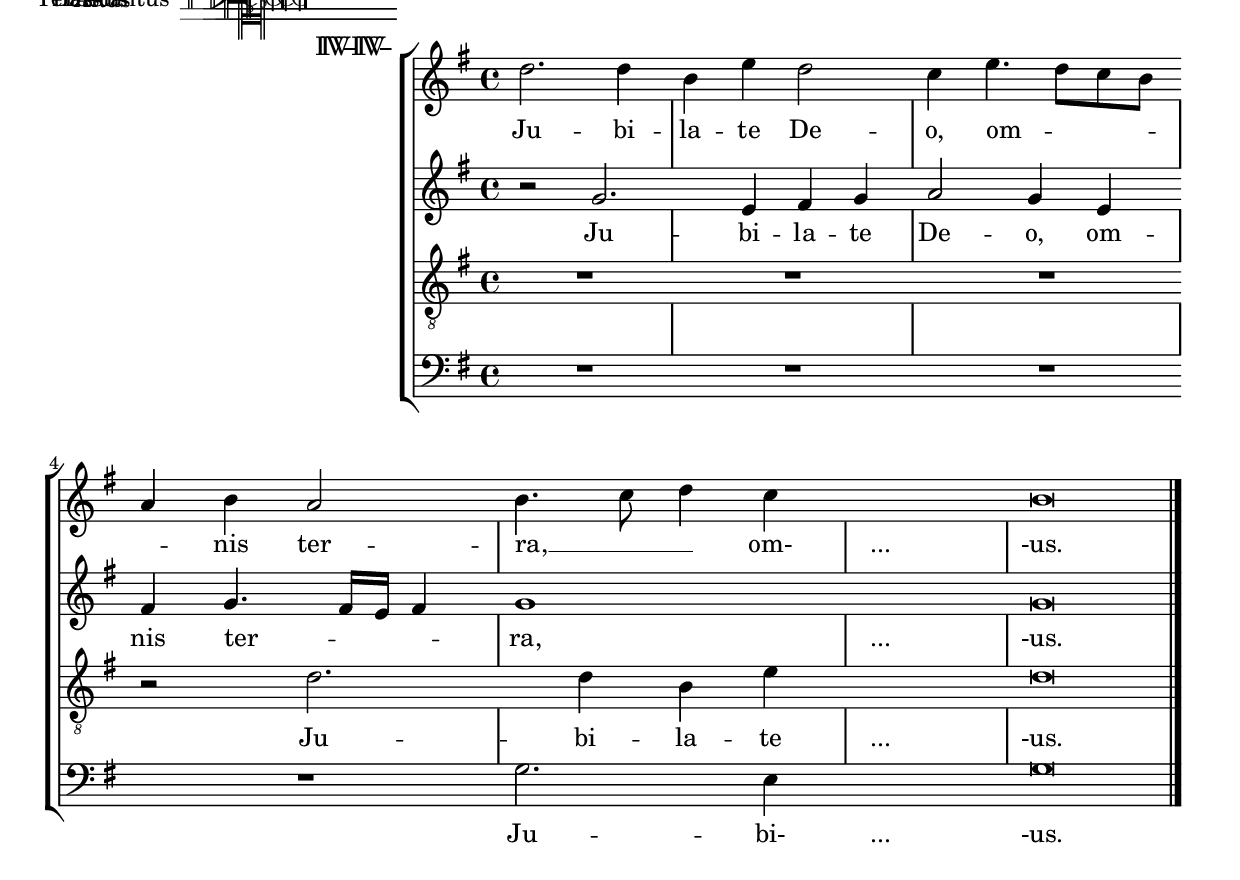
%% Do not edit this file; it is auto-generated from input/new
%% This file is in the public domain.
%% Note: this file works from version 2.12.0
\version "2.13.1"
\header {
  texidoces = "
Los «incipit» se pueden escribir utilizando el grob del nombre del
instruemento, pero manteniendo independientes las definiciones del
nombre del instrumento y del incipit."
 
 doctitlees = "Incipit"

  lsrtags = "staff-notation,ancient-notation"
  texidoc = "Incipits can be added using the instrument name grob, but
keeping separate the instrument name definition and the incipit definition."
  doctitle = "Incipit"
} % begin verbatim


incipit =
#(define-music-function (parser location incipit-music) (ly:music?)
  #{
    \once \override Staff.InstrumentName #'self-alignment-X = #RIGHT
    \once \override Staff.InstrumentName #'self-alignment-Y = #UP
    \once \override Staff.InstrumentName #'Y-offset = #4
    \once \override Staff.InstrumentName #'padding = #0.3
    \once \override Staff.InstrumentName #'stencil =
    #(lambda (grob)
       (let* ((instrument-name (ly:grob-property grob 'long-text))
              (layout (ly:output-def-clone (ly:grob-layout grob)))
              (music (make-music 'SequentialMusic
                      'elements (list (make-music 'ContextSpeccedMusic
                                        'context-type 'MensuralStaff
                                        'element (make-music 'PropertySet
                                                   'symbol 'instrumentName
                                                   'value instrument-name))
                                      $incipit-music)))
              (score (ly:make-score music))
              (mm (ly:output-def-lookup layout 'mm))
              (indent (ly:output-def-lookup layout 'indent))
              (width (ly:output-def-lookup layout 'incipit-width))
              (incipit-width (if (number? width)
                                 (* width mm)
                                 (* indent 0.5))))
         (ly:output-def-set-variable! layout 'indent (- indent incipit-width))
         (ly:output-def-set-variable! layout 'line-width indent)
         (ly:output-def-set-variable! layout 'ragged-right #f)
         (ly:output-def-set-variable! layout 'ragged-last #f)
         (ly:output-def-set-variable! layout 'system-count 1)
         (ly:score-add-output-def! score layout)
         (ly:grob-set-property! grob 'long-text
               (markup #:score score))
         (ly:system-start-text::print grob)))
  #})

%%%%%%%%%%%%%%%%%%%%%%%%%

global = {
  \set Score.skipBars = ##t
  \key g \major
  \time 4/4

  % the actual music
  \skip 1*8

  % let finis bar go through all staves
  \override Staff.BarLine #'transparent = ##f

  % finis bar
  \bar "|."
}

discantusIncipit = <<
  \new MensuralVoice = "discantusIncipit" <<
    \repeat unfold 9 { s1 \noBreak }
    {
      \clef "neomensural-c1"
      \key f \major
      \time 2/2
      c''1.
    }
  >>
  \new Lyrics \lyricsto discantusIncipit { IV- }
>>

discantusNotes = {
  \transpose c' c'' {
    \clef "treble"
    d'2. d'4 |
    b e' d'2 |
    c'4 e'4.( d'8 c' b |
    a4) b a2 |
    b4.( c'8 d'4) c'4 |
    \once \override NoteHead #'transparent = ##t
    c'1 |
    b\breve |
  }
}

discantusLyrics = \lyricmode {
  Ju -- bi -- |
  la -- te De -- |
  o, om --
  nis ter -- |
  ra, __ om- |
  "..." |
  -us. |
}

altusIncipit = <<
  \new MensuralVoice = "altusIncipit" <<
    \repeat unfold 9 { s1 \noBreak }
    {
      \clef "neomensural-c3"
      \key f \major
      \time 2/2
      r1 f'1.
    }
  >>
  \new Lyrics \lyricsto altusIncipit { IV- }
>>

altusNotes = {
  \transpose c' c'' {
    \clef "treble"
    % two measures
    r2 g2. e4 fis g |
    a2 g4 e |
    fis g4.( fis16 e fis4) |
    g1 |
    \once \override NoteHead #'transparent = ##t
    g1 |
    g\breve |
  }
}

altusLyrics = \lyricmode {
  % two measures
  Ju -- bi -- la -- te |
  De -- o, om -- |
  nis ter -- ra, |
  "..." |
  -us. |
}

tenorIncipit = <<
  \new MensuralVoice = "tenorIncipit" <<
    \repeat unfold 9 { s1 \noBreak }
    {
      \clef "neomensural-c4"
      \key f \major
      \time 2/2
      r\longa
      r\breve
      r1 c'1.
    }
  >>
  \new Lyrics \lyricsto tenorIncipit { IV- }
>>

tenorNotes = {
  \transpose c' c' {
    \once \override Staff.VerticalAxisGroup #'minimum-Y-extent = #'(-6 . 3)
    \clef "treble_8"
    R1 |
    R1 |
    R1 |
    % two measures
    r2 d'2. d'4 b e' |
    \once \override NoteHead #'transparent = ##t
    e'1 |
    d'\breve |
  }
}

tenorLyrics = \lyricmode {
  % two measures
  Ju -- bi -- la -- te |
  "..." |
  -us. 
}

bassusIncipit = <<
  \new MensuralVoice = "bassusIncipit" <<
    \repeat unfold 9 { s1 \noBreak }
    {
      \clef "bass"
      \key f \major
      \time 2/2
      %% incipit
      r\maxima
      f1.
    }
  >>
  \new Lyrics \lyricsto bassusIncipit { IV- }
>>

bassusNotes = {
  \transpose c' c' {
    \clef "bass"
    R1 |
    R1 |
    R1 |
    R1 |
    g2. e4 |
    \once \override NoteHead #'transparent = ##t
    e1 |
    g\breve |
  }
}

bassusLyrics = \lyricmode {
  Ju -- bi- |
  "..." |
  -us.
}

\score {
  <<
    \new StaffGroup = choirStaff <<
      \new Voice = "discantusNotes" <<
        \global
        \set Staff.instrumentName = #"Discantus"
        \incipit \discantusIncipit
        \discantusNotes
      >>
      \new Lyrics = "discantusLyrics" \lyricsto discantusNotes { \discantusLyrics }
      \new Voice = "altusNotes" <<
        \global
        \set Staff.instrumentName = #"Altus"
        \incipit \altusIncipit
        \altusNotes
      >>
      \new Lyrics = "altusLyrics" \lyricsto altusNotes { \altusLyrics }
      \new Voice = "tenorNotes" <<
        \global
        \set Staff.instrumentName = #"Tenor"
        \incipit \tenorIncipit
        \tenorNotes
      >>
      \new Lyrics = "tenorLyrics" \lyricsto tenorNotes { \tenorLyrics }
      \new Voice = "bassusNotes" <<
        \global
        \set Staff.instrumentName = #"Bassus"
        \incipit \bassusIncipit
        \bassusNotes
      >>
      \new Lyrics = "bassusLyrics" \lyricsto bassusNotes { \bassusLyrics }
    >>
  >>
  \layout {
    \context {
      \Score
      %% no bar lines in staves or lyrics
      \override BarLine #'transparent = ##t
    }
    %% the next two instructions keep the lyrics between the bar lines
    \context {
      \Lyrics
      \consists "Bar_engraver"
      \consists "Separating_line_group_engraver"
    }
    \context {
      \Voice
      %% no slurs
      \override Slur #'transparent = ##t
      %% Comment in the below "\remove" command to allow line
      %% breaking also at those bar lines where a note overlaps
      %% into the next measure.  The command is commented out in this
      %% short example score, but especially for large scores, you
      %% will typically yield better line breaking and thus improve
      %% overall spacing if you comment in the following command.
      %%\remove "Forbid_line_break_engraver"
    }
    indent = 6\cm
    incipit-width = 4\cm
  }
}
